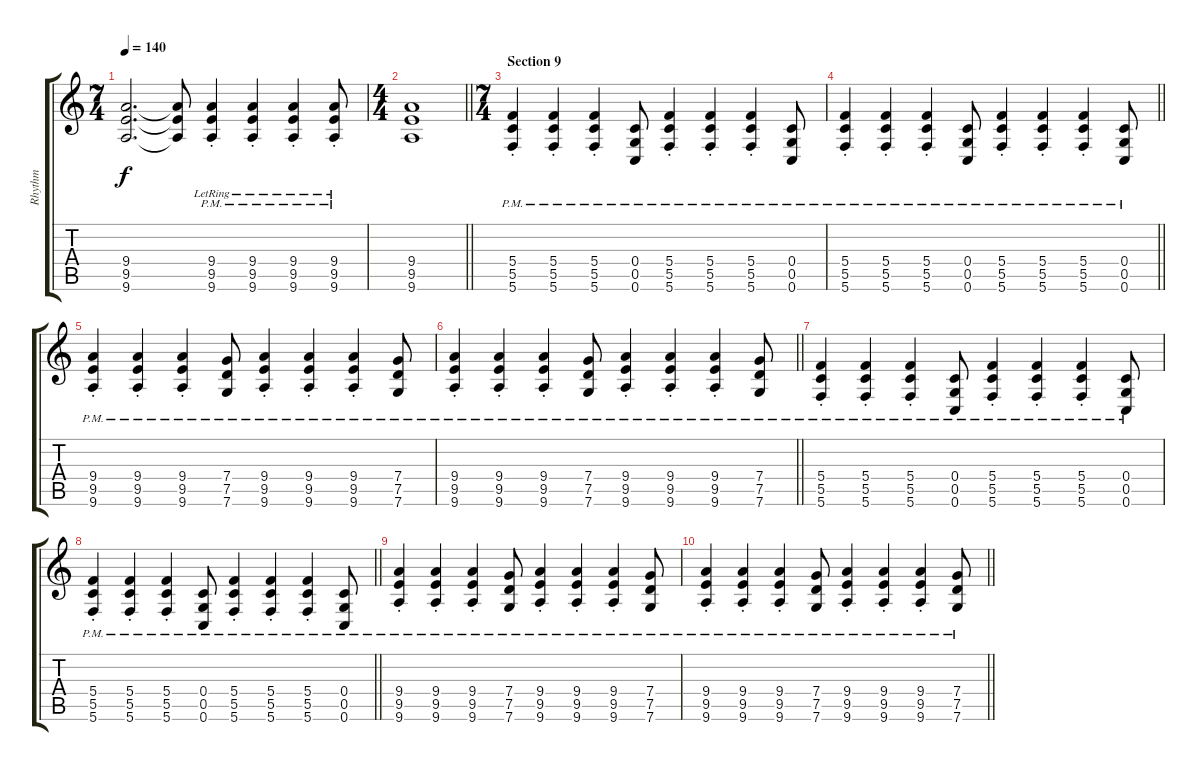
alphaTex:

\track ("Rhythm" "Rhythm") {instrument overdrivenguitar}
\staff {score tabs}
\tuning (D4 A3 F3 C3 G2 C2) {hide}
\ts (7 4)
\tempo 140
\clef g2
\ks c
(9.4 9.5 9.6).2{d dy f} (9.4{t} 9.5{t} 9.6{t}).8 (9.4{pm lr} 9.5{pm lr} 9.6{pm st lr}).4 (9.4{pm lr} 9.5{pm lr} 9.6{pm st lr}).4 (9.4{pm lr} 9.5{pm lr} 9.6{pm st lr}).4 (9.4{pm lr} 9.5{pm lr} 9.6{pm st lr}).8 |
\ts (4 4)
\barLineRight lightlight
(9.4 9.5 9.6).1 |
\ts (7 4)
\section ("" "Section 9")
(5.4{pm} 5.5 5.6{pm st}).4 (5.4{pm} 5.5{pm} 5.6{pm st}).4 (5.4{pm} 5.5{pm} 5.6{pm st}).4 (0.4{pm} 0.5{pm} 0.6{pm}).8 (5.4{pm} 5.5{pm} 5.6{pm st}).4 (5.4{pm} 5.5{pm} 5.6{pm st}).4 (5.4{pm} 5.5{pm} 5.6{pm st}).4 (0.4{pm} 0.5{pm} 0.6{pm}).8 |
\barLineRight lightlight
(5.4{pm} 5.5 5.6{pm st}).4 (5.4{pm} 5.5{pm} 5.6{pm st}).4 (5.4{pm} 5.5{pm} 5.6{pm st}).4 (0.4{pm} 0.5{pm} 0.6{pm}).8 (5.4{pm} 5.5{pm} 5.6{pm st}).4 (5.4{pm} 5.5{pm} 5.6{pm st}).4 (5.4{pm} 5.5{pm} 5.6{pm st}).4 (0.4{pm} 0.5{pm} 0.6{pm}).8 |
(9.4{pm} 9.5{pm} 9.6{pm st}).4 (9.4{pm} 9.5{pm} 9.6{pm st}).4 (9.4{pm} 9.5{pm} 9.6{pm st}).4 (7.4{pm} 7.5{pm} 7.6{pm}).8 (9.4{pm} 9.5{pm} 9.6{pm st}).4 (9.4{pm} 9.5{pm} 9.6{pm st}).4 (9.4{pm} 9.5{pm} 9.6{pm st}).4 (7.4{pm} 7.5{pm} 7.6{pm}).8 |
\barLineRight lightlight
(9.4{pm} 9.5{pm} 9.6{pm st}).4 (9.4{pm} 9.5{pm} 9.6{pm st}).4 (9.4{pm} 9.5{pm} 9.6{pm st}).4 (7.4{pm} 7.5{pm} 7.6{pm}).8 (9.4{pm} 9.5{pm} 9.6{pm st}).4 (9.4{pm} 9.5{pm} 9.6{pm st}).4 (9.4{pm} 9.5{pm} 9.6{pm st}).4 (7.4{pm} 7.5{pm} 7.6{pm}).8 |
(5.4{pm} 5.5 5.6{pm st}).4 (5.4{pm} 5.5{pm} 5.6{pm st}).4 (5.4{pm} 5.5{pm} 5.6{pm st}).4 (0.4{pm} 0.5{pm} 0.6{pm}).8 (5.4{pm} 5.5{pm} 5.6{pm st}).4 (5.4{pm} 5.5{pm} 5.6{pm st}).4 (5.4{pm} 5.5{pm} 5.6{pm st}).4 (0.4{pm} 0.5{pm} 0.6{pm}).8 |
\barLineRight lightlight
(5.4{pm} 5.5 5.6{pm st}).4 (5.4{pm} 5.5{pm} 5.6{pm st}).4 (5.4{pm} 5.5{pm} 5.6{pm st}).4 (0.4{pm} 0.5{pm} 0.6{pm}).8 (5.4{pm} 5.5{pm} 5.6{pm st}).4 (5.4{pm} 5.5{pm} 5.6{pm st}).4 (5.4{pm} 5.5{pm} 5.6{pm st}).4 (0.4{pm} 0.5{pm} 0.6{pm}).8 |
(9.4{pm} 9.5{pm} 9.6{pm st}).4 (9.4{pm} 9.5{pm} 9.6{pm st}).4 (9.4{pm} 9.5{pm} 9.6{pm st}).4 (7.4{pm} 7.5{pm} 7.6{pm}).8 (9.4{pm} 9.5{pm} 9.6{pm st}).4 (9.4{pm} 9.5{pm} 9.6{pm st}).4 (9.4{pm} 9.5{pm} 9.6{pm st}).4 (7.4{pm} 7.5{pm} 7.6{pm}).8 |
\barLineRight lightlight
(9.4{pm} 9.5{pm} 9.6{pm st}).4 (9.4{pm} 9.5{pm} 9.6{pm st}).4 (9.4{pm} 9.5{pm} 9.6{pm st}).4 (7.4{pm} 7.5{pm} 7.6{pm}).8 (9.4{pm} 9.5{pm} 9.6{pm st}).4 (9.4{pm} 9.5{pm} 9.6{pm st}).4 (9.4{pm} 9.5{pm} 9.6{pm st}).4 (7.4{pm} 7.5{pm} 7.6{pm}).8
